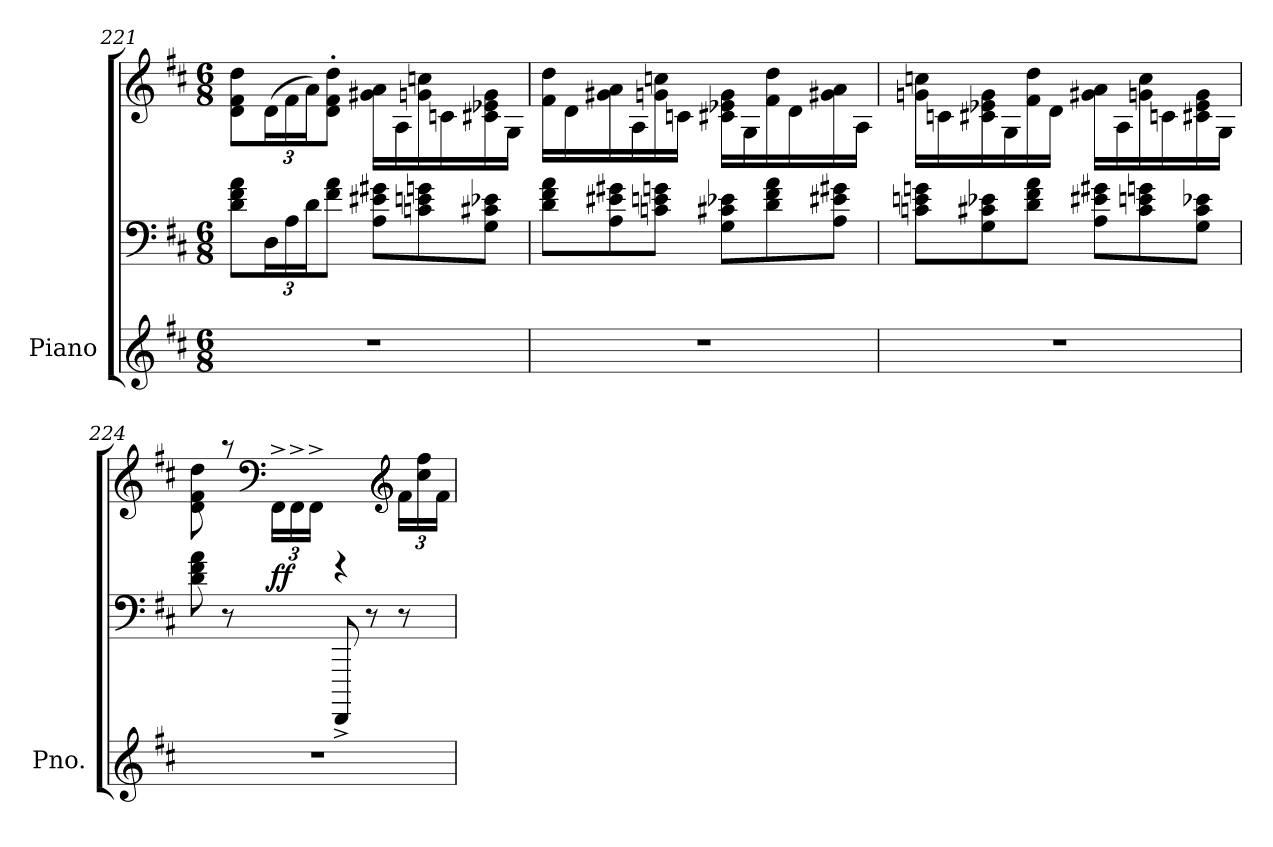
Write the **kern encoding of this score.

**kern	**kern	**kern	**dynam
*part1	*part1	*part1	*part1
*staff3	*staff2	*staff1	*staff1/2/3
*I"Piano	*	*	*
*I'Pno.	*	*	*
!!LO:LB:g=z
*clefG2	*clefF4	*clefG2	*
*k[f#c#]	*k[f#c#]	*k[f#c#]	*
*D:	*D:	*D:	*
*M6/8	*M6/8	*M6/8	*
=221	=221	=221	=221
2.r	8d\ 8f#\ 8a\L	8d\ 8f#\ 8dd\L	.
*	*Xbrackettup	*Xbrackettup	*
.	24D\L	(>24d\L	.
.	24A\	24f#\	.
.	24d\J	24a\J)	.
.	8f#\ 8a\J	8d\' 8f#\' 8dd\'J	.
.	8A\ 8e#X\ 8g#X\L	16g#X\ 16a\LL	.
.	.	16A\	.
.	8cn\ 8en\ 8gn\	16gn\ 16ccn\	.
.	.	16cn\	.
.	8G\ 8c#X\ 8e-X\J	16c#X\ 16e-X\ 16g\	.
.	.	16G\JJ	.
=222	=222	=222	=222
2.r	8d\ 8f#\ 8a\L	16f#\ 16dd\LL	.
.	.	16d\	.
.	8A\ 8e#X\ 8g#X\	16g#X\ 16a\	.
.	.	16A\	.
.	8cn\ 8en\ 8gn\J	16gn\ 16ccn\	.
.	.	16cn\JJ	.
.	8G\ 8c#X\ 8e-X\L	16c#X\ 16e-X\ 16g\LL	.
.	.	16G\	.
.	8d\ 8f#\ 8a\	16f#\ 16dd\	.
.	.	16d\	.
.	8A\ 8e#X\ 8g#X\J	16g#X\ 16a\	.
.	.	16A\JJ	.
!!LO:LB:g=z
=223	=223	=223	=223
2.r	8cn\ 8en\ 8gn\L	16gn\ 16ccn\LL	.
.	.	16cn\	.
.	8G\ 8c#X\ 8e-X\	16c#X\ 16e-X\ 16g\	.
.	.	16G\	.
.	8d\ 8f#\ 8a\J	16f#\ 16dd\	.
.	.	16d\JJ	.
.	8A\ 8e#X\ 8g#X\L	16g#X\ 16a\LL	.
.	.	16A\	.
.	8c#\ 8en\ 8gn\	16gn\ 16cc\	.
.	.	16cn\	.
.	8G\ 8c#\ 8e-X\J	16c#X\ 16e-\ 16g\	.
.	.	16G\JJ	.
=224	=224	=224	=224
*	*^	*^	*
2.r	4.ryy	8d\ 8f#\ 8a\	8d\ 8f#\ 8dd\	4.ryy	.
.	.	8r	8raa	.	.
*	*	*	*clefF4	*	*
!	!	!	!	!	!LO:DY:b
.	.	4ryy	24FF#^\LL	.	ff
.	.	.	24FF#^\	.	.
.	.	.	24FF#^\JJ	.	.
.	8FFFF#^/	.	8ryy	4rBBBB	.
.	4ryy	8r	8ryy	.	.
*	*	*	*clefG2	*	*
.	.	8r	24f#\LL	8ryy	.
.	.	.	24cc#\ 24ff#\	.	.
.	.	.	24f#\JJ	.	.
*	*v	*v	*	*	*
*	*	*v	*v	*
=	=	=	=
*-	*-	*-	*-
